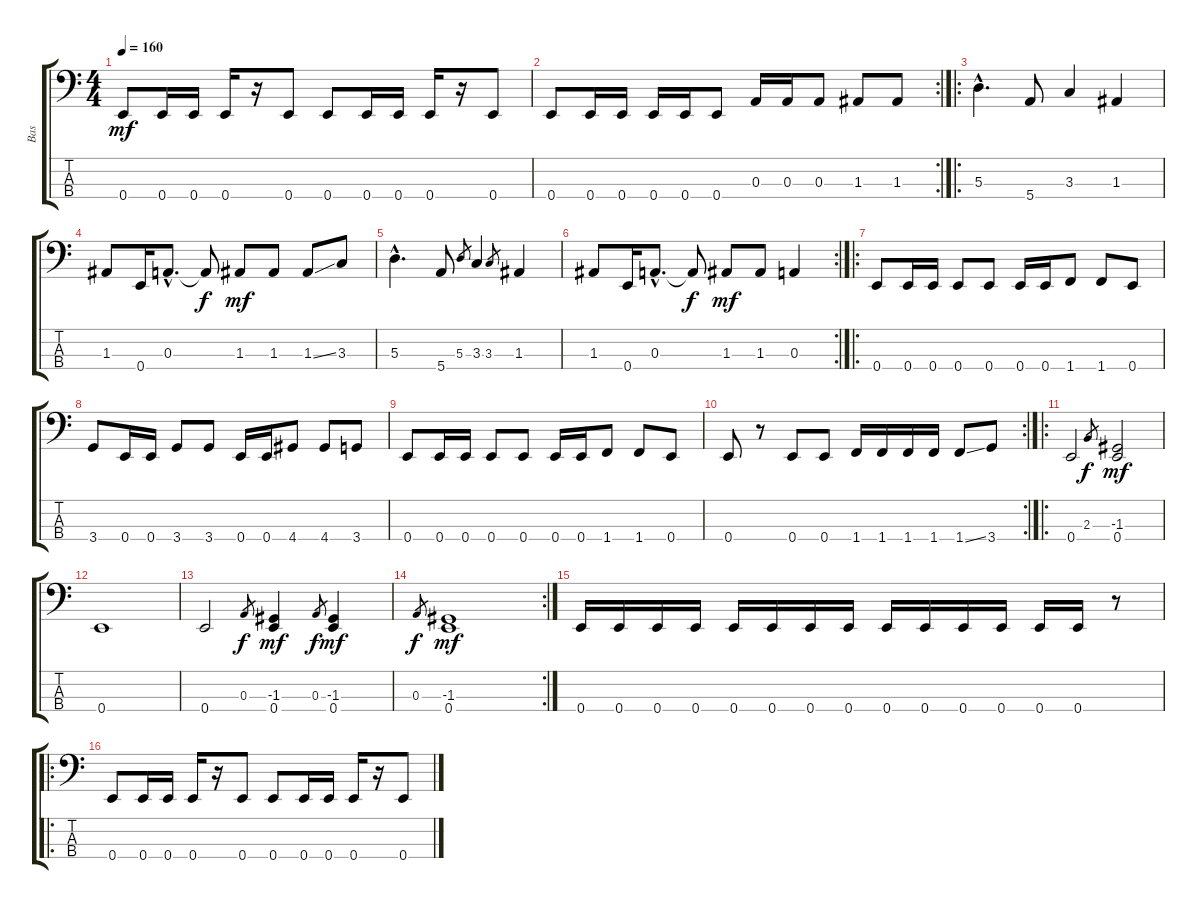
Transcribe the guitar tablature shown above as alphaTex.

\track ("Bas" "Bas") {instrument electricbassfinger}
\staff {score tabs}
\tuning (G2 D2 A1 E1) {hide}
\ts (4 4)
\tempo 160
\clef f4
\ks c
0.4.8{dy mf} 0.4.16 0.4.16 0.4.16 r.16 0.4.8 0.4.8 0.4.16 0.4.16 0.4.16 r.16 0.4.8 |
\rc 2
0.4.8 0.4.16 0.4.16 0.4.16 0.4.16 0.4.8 0.3.16 0.3.16 0.3.8 1.3.8 1.3.8 |
\ro
5.3{hac}.4{d} 5.4.8 3.3.4 1.3.4 |
1.3.8 0.4.16 0.3{hac}.8{d} 0.3{t}.8{dy f} 1.3.8{dy mf} 1.3.8 1.3{ss}.8 3.3.8 |
5.3{hac}.4{d} 5.4.8 5.3.8{gr} 3.3.4 3.3.8{gr} 1.3.4 |
\rc 2
1.3.8 0.4.16 0.3{hac}.8{d} 0.3{t}.8{dy f} 1.3.8{dy mf} 1.3.8 0.3.4 |
\ro
0.4.8 0.4.16 0.4.16 0.4.8 0.4.8 0.4.16 0.4.16 1.4.8 1.4.8 0.4.8 |
3.4.8 0.4.16 0.4.16 3.4.8 3.4.8 0.4.16 0.4.16 4.4.8 4.4.8 3.4.8 |
0.4.8 0.4.16 0.4.16 0.4.8 0.4.8 0.4.16 0.4.16 1.4.8 1.4.8 0.4.8 |
\rc 2
0.4.8 r.8 0.4.8 0.4.8 1.4.16 1.4.16 1.4.16 1.4.16 1.4{ss}.8 3.4.8 |
\ro
0.4.2 2.3.8{gr dy f} (-1.3 0.4).2{dy mf} |
0.4.1 |
0.4.2 0.3.8{gr dy f} (-1.3 0.4).4{dy mf} 0.3.8{gr dy f} (-1.3 0.4).4{dy mf} |
\rc 2
0.3.8{gr dy f} (-1.3 0.4).1{dy mf} |
0.4.16 0.4.16 0.4.16 0.4.16 0.4.16 0.4.16 0.4.16 0.4.16 0.4.16 0.4.16 0.4.16 0.4.16 0.4.16 0.4.16 r.8 |
\ro
0.4.8 0.4.16 0.4.16 0.4.16 r.16 0.4.8 0.4.8 0.4.16 0.4.16 0.4.16 r.16 0.4.8
